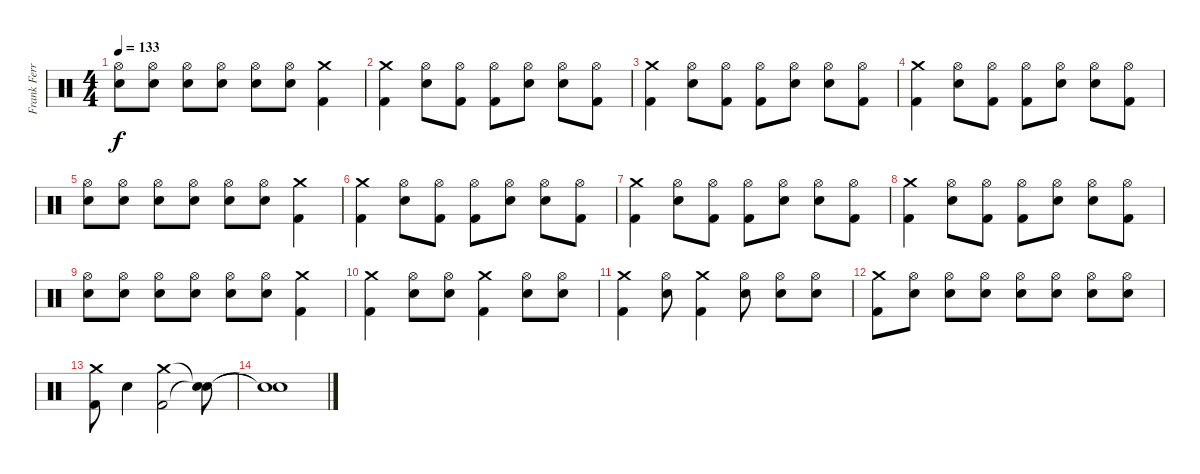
\track ("Frank Ferrer" "Frank Ferr") {instrument percussion}
\staff {score}
\articulation defaults
\ts (4 4)
\tempo 133
\clef neutral
\ks c
("Electric Snare (hit)" "Hi-Hat (open)").8{dy f} ("Electric Snare (hit)" "Hi-Hat (open)").8 ("Electric Snare (hit)" "Hi-Hat (open)").8 ("Electric Snare (hit)" "Hi-Hat (open)").8 ("Electric Snare (hit)" "Hi-Hat (open)").8 ("Electric Snare (hit)" "Hi-Hat (open)").8 ("Crash medium (hit)" "Kick (hit) 2").4 |
("Crash medium (hit)" "Kick (hit) 2").4 ("Electric Snare (hit)" "Hi-Hat (open)").8 ("Kick (hit) 2" "Hi-Hat (open)").8 ("Kick (hit) 2" "Hi-Hat (open)").8 ("Electric Snare (hit)" "Hi-Hat (open)").8 ("Electric Snare (hit)" "Hi-Hat (open)").8 ("Kick (hit) 2" "Hi-Hat (open)").8 |
("Crash medium (hit)" "Kick (hit) 2").4 ("Electric Snare (hit)" "Hi-Hat (open)").8 ("Kick (hit) 2" "Hi-Hat (open)").8 ("Kick (hit) 2" "Hi-Hat (open)").8 ("Electric Snare (hit)" "Hi-Hat (open)").8 ("Electric Snare (hit)" "Hi-Hat (open)").8 ("Kick (hit) 2" "Hi-Hat (open)").8 |
("Crash medium (hit)" "Kick (hit) 2").4 ("Electric Snare (hit)" "Hi-Hat (open)").8 ("Kick (hit) 2" "Hi-Hat (open)").8 ("Kick (hit) 2" "Hi-Hat (open)").8 ("Electric Snare (hit)" "Hi-Hat (open)").8 ("Electric Snare (hit)" "Hi-Hat (open)").8 ("Kick (hit) 2" "Hi-Hat (open)").8 |
("Electric Snare (hit)" "Hi-Hat (open)").8 ("Electric Snare (hit)" "Hi-Hat (open)").8 ("Electric Snare (hit)" "Hi-Hat (open)").8 ("Electric Snare (hit)" "Hi-Hat (open)").8 ("Electric Snare (hit)" "Hi-Hat (open)").8 ("Electric Snare (hit)" "Hi-Hat (open)").8 ("Crash medium (hit)" "Kick (hit) 2").4 |
("Crash medium (hit)" "Kick (hit) 2").4 ("Electric Snare (hit)" "Hi-Hat (open)").8 ("Kick (hit) 2" "Hi-Hat (open)").8 ("Kick (hit) 2" "Hi-Hat (open)").8 ("Electric Snare (hit)" "Hi-Hat (open)").8 ("Electric Snare (hit)" "Hi-Hat (open)").8 ("Kick (hit) 2" "Hi-Hat (open)").8 |
("Crash medium (hit)" "Kick (hit) 2").4 ("Electric Snare (hit)" "Hi-Hat (open)").8 ("Kick (hit) 2" "Hi-Hat (open)").8 ("Kick (hit) 2" "Hi-Hat (open)").8 ("Electric Snare (hit)" "Hi-Hat (open)").8 ("Electric Snare (hit)" "Hi-Hat (open)").8 ("Kick (hit) 2" "Hi-Hat (open)").8 |
("Crash medium (hit)" "Kick (hit) 2").4 ("Electric Snare (hit)" "Hi-Hat (open)").8 ("Kick (hit) 2" "Hi-Hat (open)").8 ("Kick (hit) 2" "Hi-Hat (open)").8 ("Electric Snare (hit)" "Hi-Hat (open)").8 ("Electric Snare (hit)" "Hi-Hat (open)").8 ("Kick (hit) 2" "Hi-Hat (open)").8 |
("Electric Snare (hit)" "Hi-Hat (open)").8 ("Electric Snare (hit)" "Hi-Hat (open)").8 ("Electric Snare (hit)" "Hi-Hat (open)").8 ("Electric Snare (hit)" "Hi-Hat (open)").8 ("Electric Snare (hit)" "Hi-Hat (open)").8 ("Electric Snare (hit)" "Hi-Hat (open)").8 ("Crash medium (hit)" "Kick (hit) 2").4 |
("Crash medium (hit)" "Kick (hit) 2").4 ("Electric Snare (hit)" "Hi-Hat (open)").8 ("Electric Snare (hit)" "Hi-Hat (open)").8 ("Crash medium (hit)" "Kick (hit) 2").4 ("Electric Snare (hit)" "Hi-Hat (open)").8 ("Electric Snare (hit)" "Hi-Hat (open)").8 |
("Crash medium (hit)" "Kick (hit) 2").4 ("Electric Snare (hit)" "Hi-Hat (open)").8 ("Crash medium (hit)" "Kick (hit) 2").4 ("Electric Snare (hit)" "Hi-Hat (open)").8 ("Electric Snare (hit)" "Hi-Hat (open)").8 ("Electric Snare (hit)" "Hi-Hat (open)").8 |
("Crash medium (hit)" "Kick (hit) 2").8 ("Electric Snare (hit)" "Hi-Hat (open)").8 ("Electric Snare (hit)" "Hi-Hat (open)").8 ("Electric Snare (hit)" "Hi-Hat (open)").8 ("Electric Snare (hit)" "Hi-Hat (open)").8 ("Electric Snare (hit)" "Hi-Hat (open)").8 ("Electric Snare (hit)" "Hi-Hat (open)").8 ("Electric Snare (hit)" "Hi-Hat (open)").8 |
("Crash medium (hit)" "Kick (hit) 2").8 "Electric Snare (hit)".4 ("Crash medium (hit)" "Kick (hit) 2").2 ("Snare (hit)"{t} "Snare (hit)"{t}).8 |
("Snare (hit)"{t} "Snare (hit)"{t}).1
